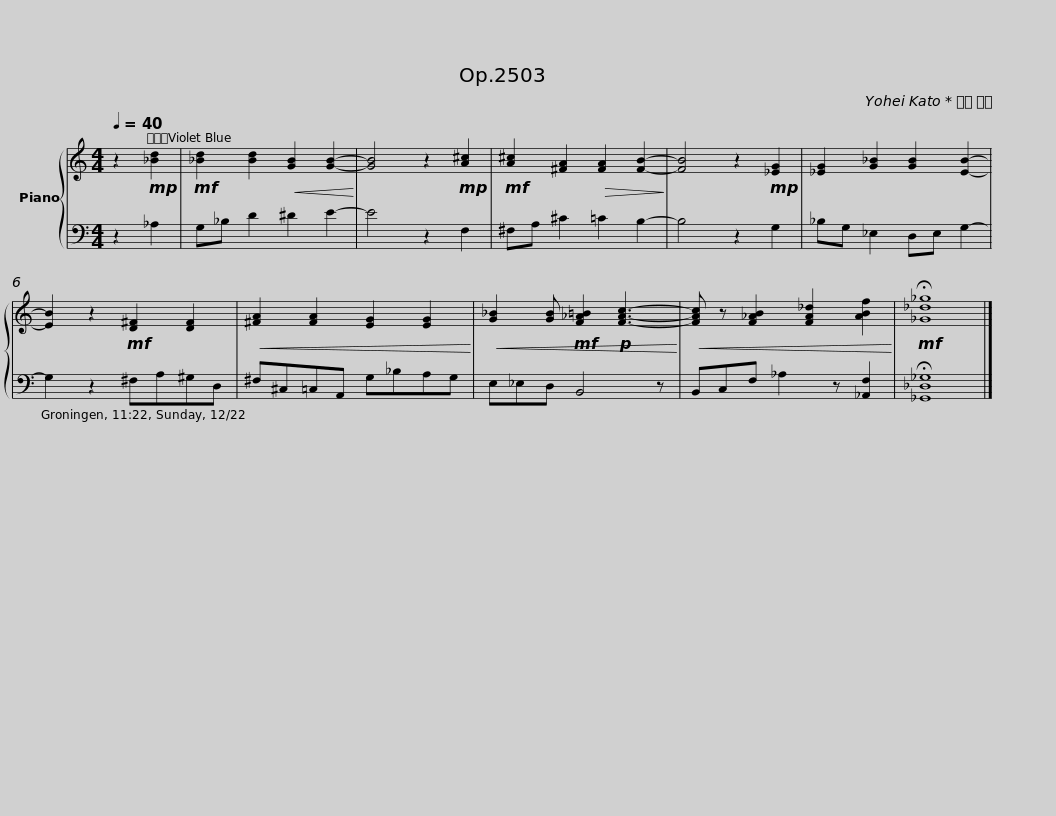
X:1
%%score { 1 | 2 }
L:1/8
Q:1/4=40
M:4/4
I:linebreak $
K:C
V:1 treble
V:2 bass
V:1
 z2!mp! [_Bd]2 |!mf! [_Bd]2 [Bd]2!<(! [GB]2 [GB]2-!<)! | [GB]4 z2!mp! [A^c]2 |!mf! [A^c]2 [^FA]2!>(! [FA]2 [FB]2-!>)! | [FB]4 z2!mp! [_EG]2 | %5
 [_EG]2 [G_B]2 [GB]2 [EB]2- | [EB]2 z2!mf! [D^F]2 [DF]2 |$!<(! [^FA]2 [FA]2 [EG]2 [EG]2!<)! |!<(! [G_B]2 [GB]!mf! [F_A=B]2!p! [FAc]3-!<)! |!<(! [FAc] z [F_AB]2 [FA_d]2 [ABf]2!<)! | %10
!mf! !fermata![_G_d_g]8 |] %11
V:2
 z2 _A,2 | G,_B, D2 ^D2 E2- | E4 z2 F,2 | ^F,A, ^C2 =C2 B,2- | B,4 z2 G,2 | %5
 _B,G, _E,2 D,E, G,2- | G,2 z2 ^F,A,^G,D, |$ ^F,^C,=C,A,, G,_B,A,G, | E,_E,D, B,,4 z | B,,C,F, _A,2 z [_A,,F,]2 | %10
 !fermata![_G,,_D,_G,]8 |] %11
